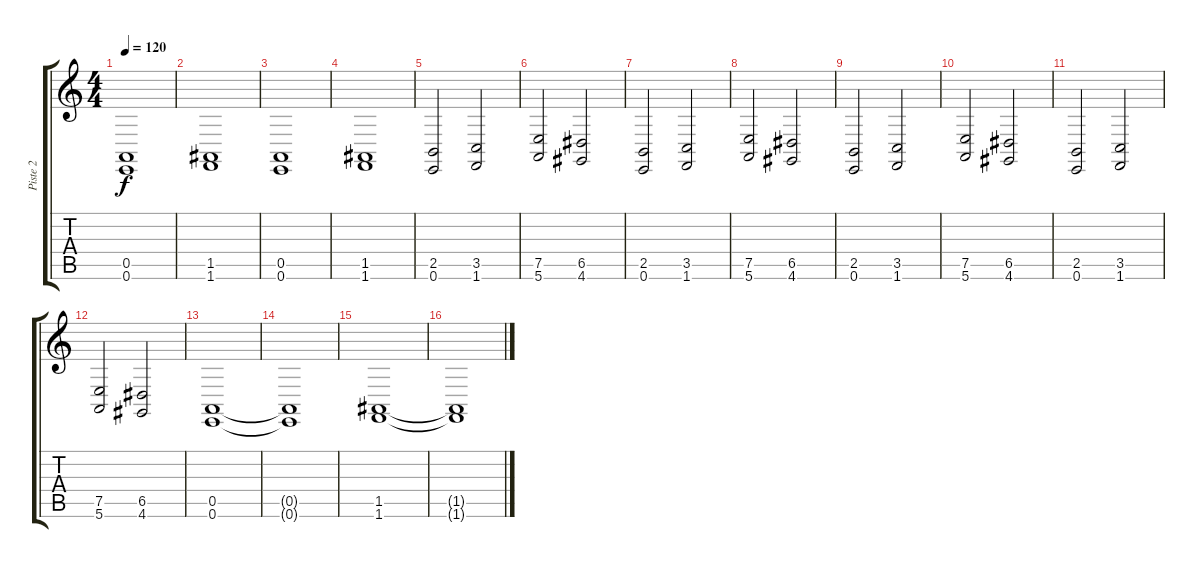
\track ("Piste 2" "Piste 2") {instrument pad8sweep}
\staff {score tabs}
\tuning (E4 B3 G3 D3 A2 E2) {hide}
\ts (4 4)
\tempo 120
\clef g2
\ks c
(0.5 0.6).1{dy f} |
(1.5 1.6).1 |
(0.5 0.6).1 |
(1.5 1.6).1 |
(2.5 0.6).2 (3.5 1.6).2 |
(7.5 5.6).2 (6.5 4.6).2 |
(2.5 0.6).2 (3.5 1.6).2 |
(7.5 5.6).2 (6.5 4.6).2 |
(2.5 0.6).2 (3.5 1.6).2 |
(7.5 5.6).2 (6.5 4.6).2 |
(2.5 0.6).2 (3.5 1.6).2 |
(7.5 5.6).2 (6.5 4.6).2 |
(0.5 0.6).1 |
(0.5{t} 0.6{t}).1 |
(1.5 1.6).1 |
(1.5{t} 1.6{t}).1
